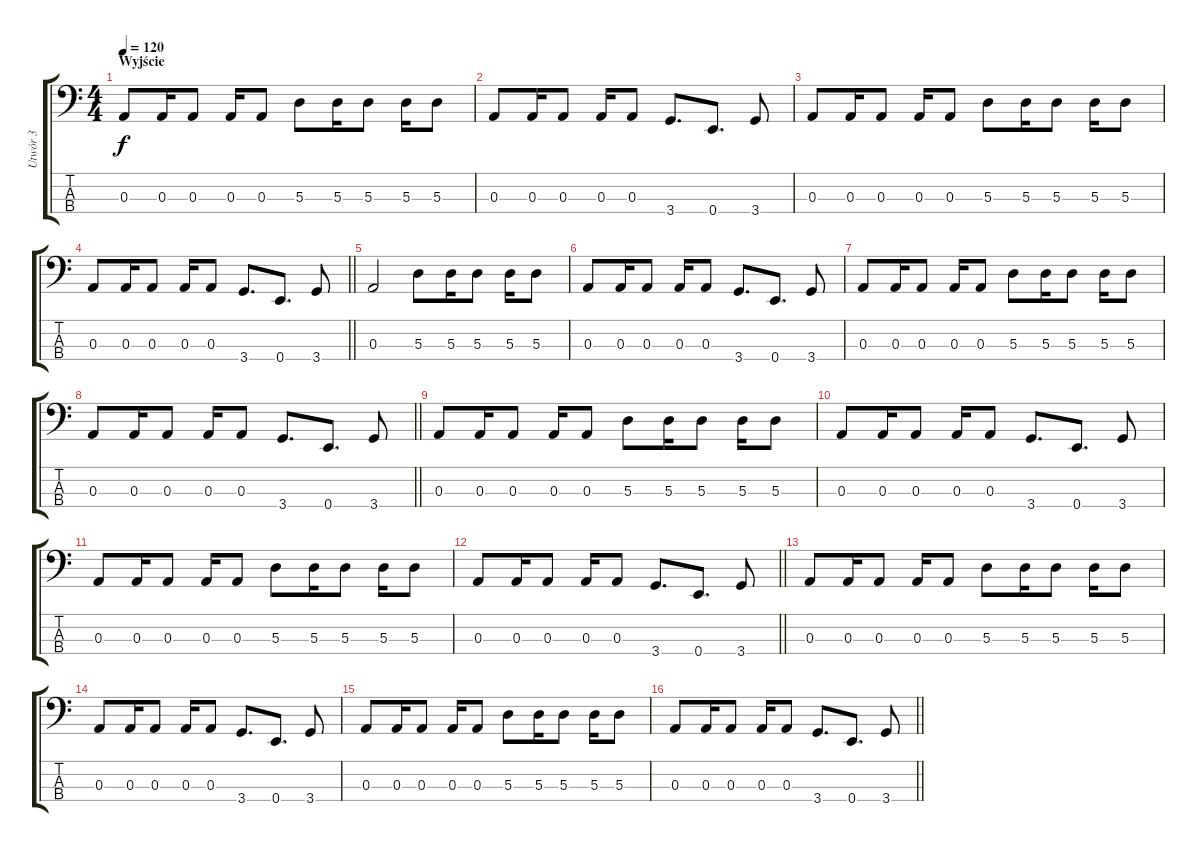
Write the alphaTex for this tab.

\track ("Utwór 3" "Utwór 3") {instrument electricbassfinger}
\staff {score tabs}
\tuning (G2 D2 A1 E1) {hide}
\ts (4 4)
\section ("" "Wyjście")
\tempo 120
\clef f4
\ks c
0.3.8{dy f} 0.3.16 0.3.8 0.3.16 0.3.8 5.3.8 5.3.16 5.3.8 5.3.16 5.3.8 |
0.3.8 0.3.16 0.3.8 0.3.16 0.3.8 3.4.8{d} 0.4.8{d} 3.4.8 |
0.3.8 0.3.16 0.3.8 0.3.16 0.3.8 5.3.8 5.3.16 5.3.8 5.3.16 5.3.8 |
\barLineRight lightlight
0.3.8 0.3.16 0.3.8 0.3.16 0.3.8 3.4.8{d} 0.4.8{d} 3.4.8 |
0.3.2 5.3.8 5.3.16 5.3.8 5.3.16 5.3.8 |
0.3.8 0.3.16 0.3.8 0.3.16 0.3.8 3.4.8{d} 0.4.8{d} 3.4.8 |
0.3.8 0.3.16 0.3.8 0.3.16 0.3.8 5.3.8 5.3.16 5.3.8 5.3.16 5.3.8 |
\barLineRight lightlight
0.3.8 0.3.16 0.3.8 0.3.16 0.3.8 3.4.8{d} 0.4.8{d} 3.4.8 |
0.3.8 0.3.16 0.3.8 0.3.16 0.3.8 5.3.8 5.3.16 5.3.8 5.3.16 5.3.8 |
0.3.8 0.3.16 0.3.8 0.3.16 0.3.8 3.4.8{d} 0.4.8{d} 3.4.8 |
0.3.8 0.3.16 0.3.8 0.3.16 0.3.8 5.3.8 5.3.16 5.3.8 5.3.16 5.3.8 |
\barLineRight lightlight
0.3.8 0.3.16 0.3.8 0.3.16 0.3.8 3.4.8{d} 0.4.8{d} 3.4.8 |
0.3.8 0.3.16 0.3.8 0.3.16 0.3.8 5.3.8 5.3.16 5.3.8 5.3.16 5.3.8 |
0.3.8 0.3.16 0.3.8 0.3.16 0.3.8 3.4.8{d} 0.4.8{d} 3.4.8 |
0.3.8 0.3.16 0.3.8 0.3.16 0.3.8 5.3.8 5.3.16 5.3.8 5.3.16 5.3.8 |
\barLineRight lightlight
0.3.8 0.3.16 0.3.8 0.3.16 0.3.8 3.4.8{d} 0.4.8{d} 3.4.8
